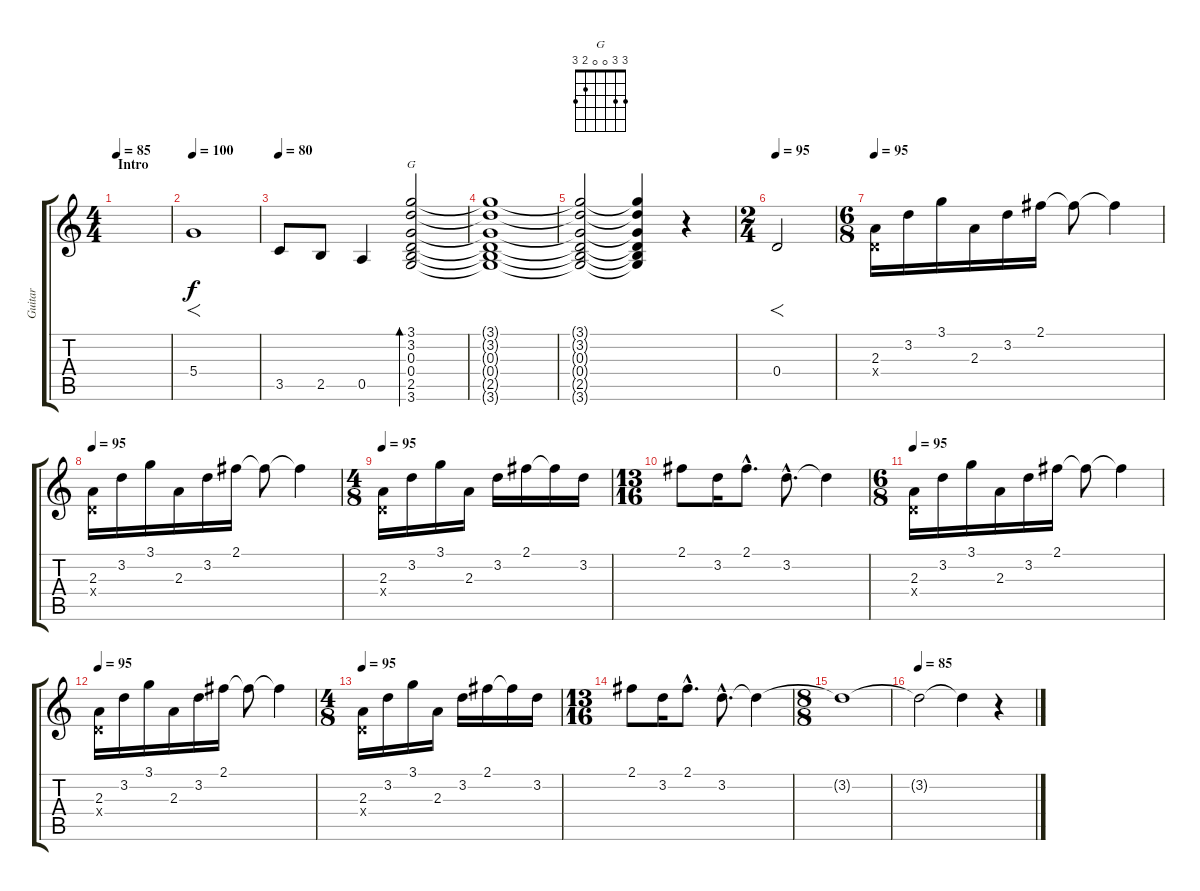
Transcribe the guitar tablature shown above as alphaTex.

\track ("Guitar" "Guitar") {instrument acousticguitarsteel}
\staff {score tabs}
\tuning (E4 B3 G3 D3 A2 E2) {hide}
\chord ("G" 3 3 0 0 2 3)
\ts (4 4)
\section ("" "Intro")
\tempo 85
\clef g2
\ks c
|
\tempo 100
5.4.1{f volume 8} |
\tempo 80
3.5.8 2.5.8 0.5.4 (3.1 3.2 0.3 0.4 2.5 3.6).2{bd 480 ch "G"} |
(3.1{t} 3.2{t} 0.3{t} 0.4{t} 2.5{t} 3.6{t}).1 |
(3.1{t} 3.2{t} 0.3{t} 0.4{t} 2.5{t} 3.6{t}).2 (3.1{t} 3.2{t} 0.3{t} 0.4{t} 2.5{t} 3.6{t}).4 r.4 |
\ts (2 4)
\tempo 95
0.4.2{f} |
\ts (6 8)
\tempo 95
(2.3 0.4{x}).16 3.2.16 3.1.16 2.3.16 3.2.16 2.1.16 2.1{t}.8 2.1{t}.4 |
\tempo 95
(2.3 0.4{x}).16 3.2.16 3.1.16 2.3.16 3.2.16 2.1.16 2.1{t}.8 2.1{t}.4 |
\ts (4 8)
\tempo 95
(2.3 0.4{x}).16 3.2.16 3.1.16 2.3.16 3.2.16 2.1.16 2.1{t}.16 3.2.16 |
\ts (13 16)
2.1.8 3.2.16 2.1{hac}.8{d} 3.2{hac}.8{d} 3.2{t}.4 |
\ts (6 8)
\tempo 95
(2.3 0.4{x}).16 3.2.16 3.1.16 2.3.16 3.2.16 2.1.16 2.1{t}.8 2.1{t}.4 |
\tempo 95
(2.3 0.4{x}).16 3.2.16 3.1.16 2.3.16 3.2.16 2.1.16 2.1{t}.8 2.1{t}.4 |
\ts (4 8)
\tempo 95
(2.3 0.4{x}).16 3.2.16 3.1.16 2.3.16 3.2.16 2.1.16 2.1{t}.16 3.2.16 |
\ts (13 16)
2.1.8 3.2.16 2.1{hac}.8{d} 3.2{hac}.8{d} 3.2{t}.4 |
\ts (8 8)
3.2{t}.1 |
\tempo 85
3.2{t}.2 3.2{t}.4 r.4{volume 5}
